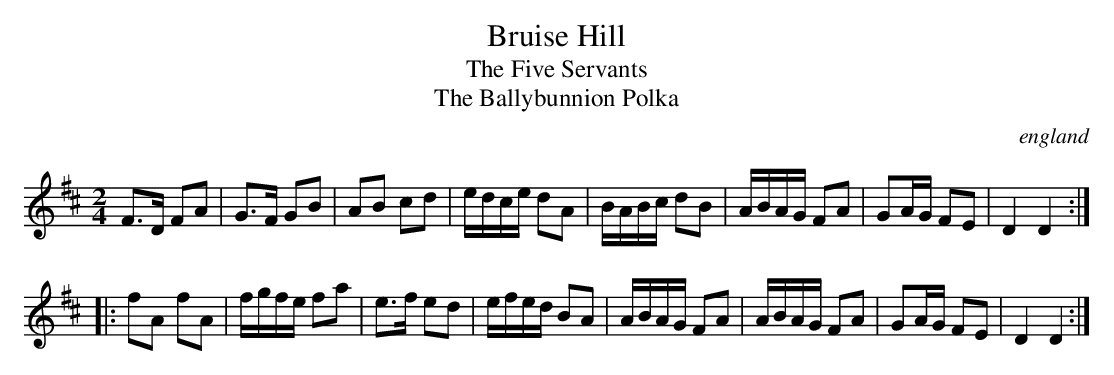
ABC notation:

X:1
T:Bruise Hill
T:Five Servants, The
T:Ballybunnion Polka, The
O:england
M:2/4
L:1/8
K:D
F>D FA|G>F GB|AB cd|e/d/c/e/ dA|B/A/B/c/ dB|A/B/A/G/ FA|GA/G/ FE|D2 D2:|
|:fA fA|f/g/f/e/ fa|e>f ed|e/f/e/d/ BA|A/B/A/G/ FA|A/B/A/G/ FA|GA/G/ FE|D2 D2:|
